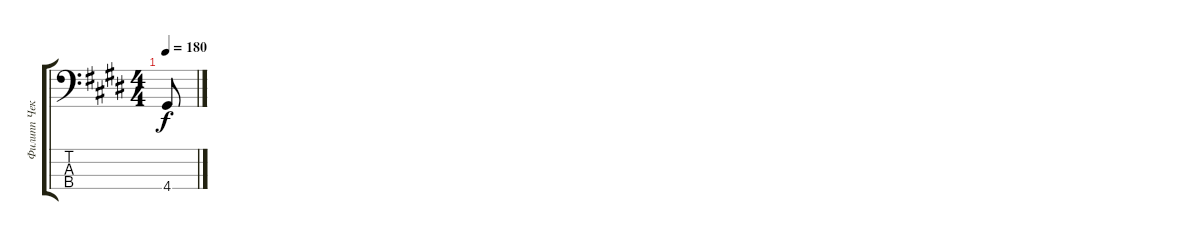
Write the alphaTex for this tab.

\track ("Филипп Чекалин" "Филипп Чек") {instrument electricbassfinger}
\staff {score tabs}
\tuning (G2 D2 A1 E1) {hide}
\ts (4 4)
\tempo 180
\clef f4
\ks c#minor
4.4.8{dy f}
